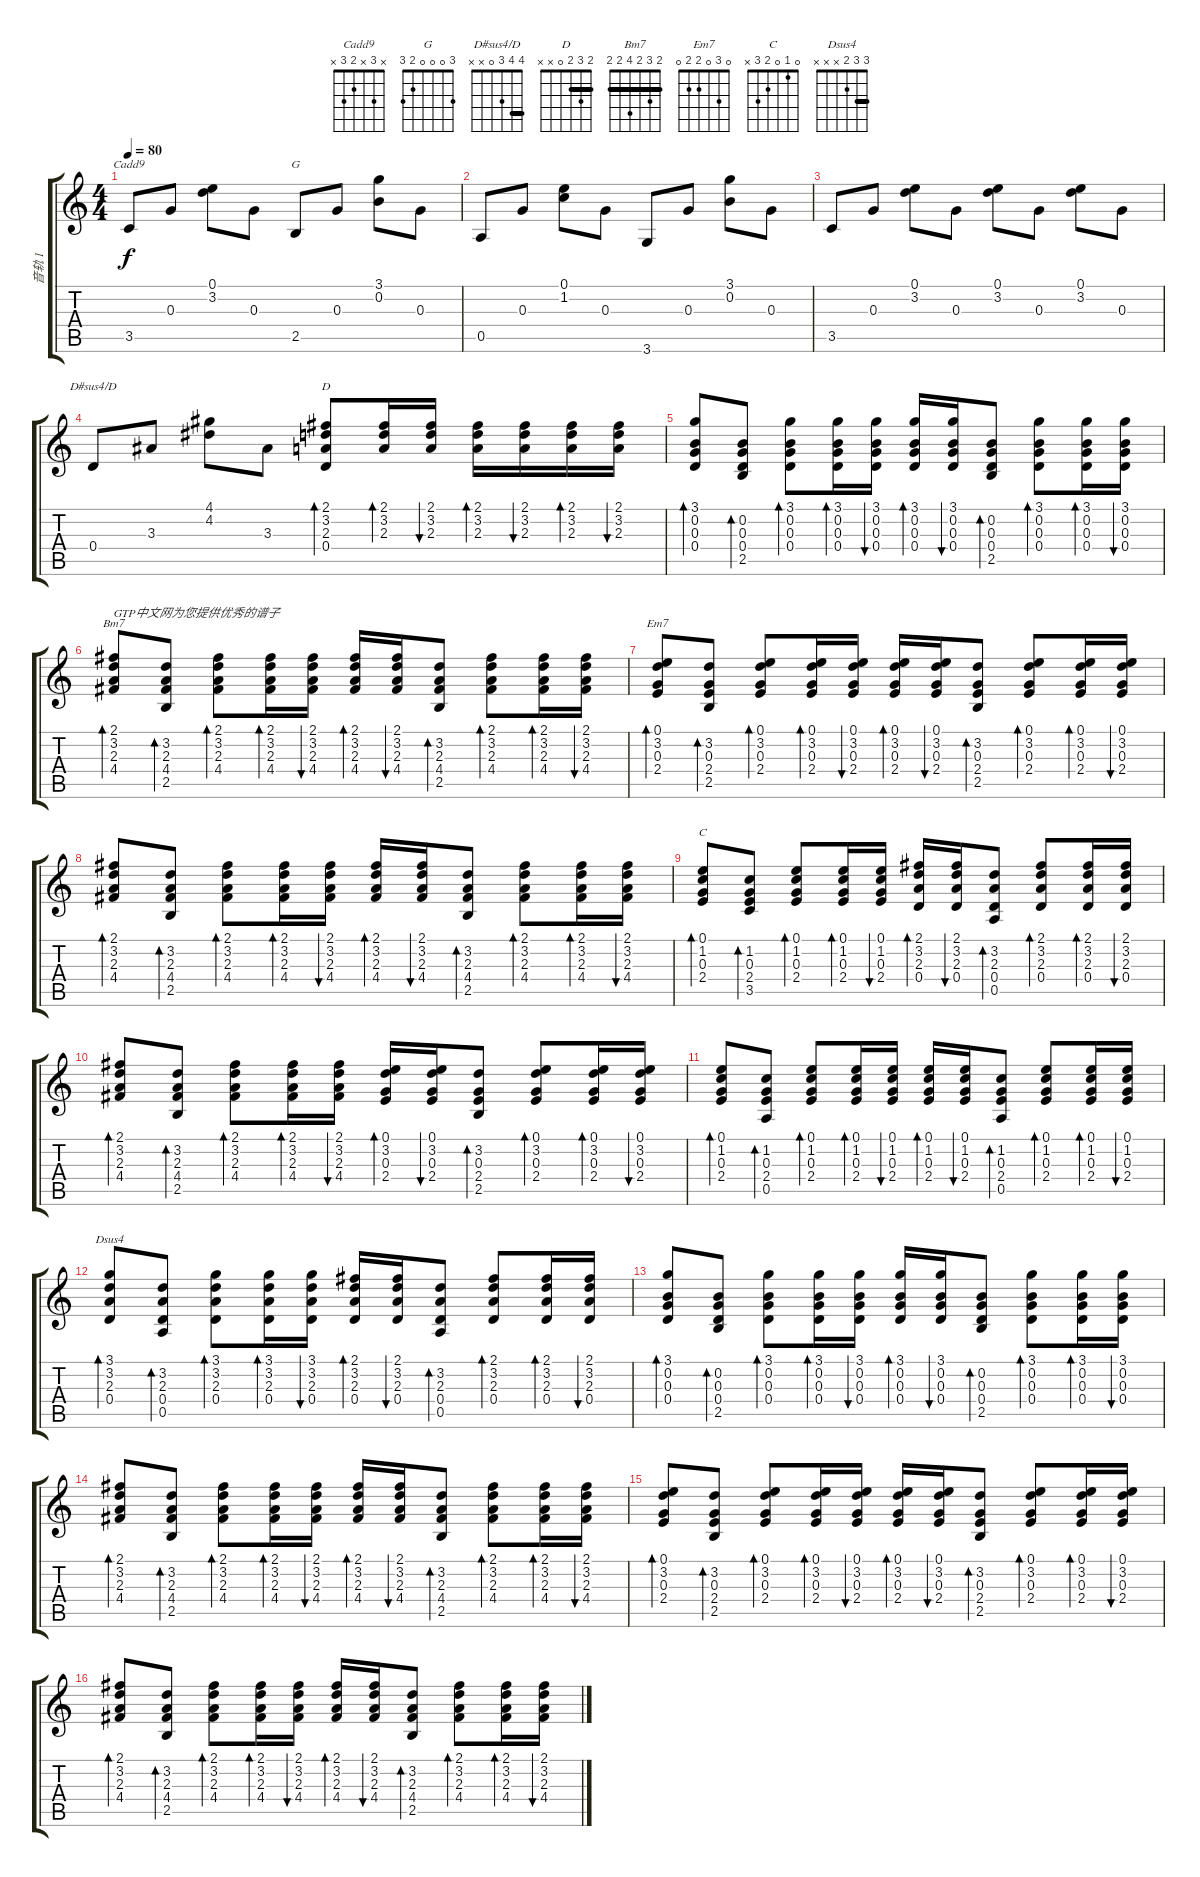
\track ("音轨 1" "音轨 1") {instrument acousticguitarsteel}
\staff {score tabs}
\tuning (E4 B3 G3 D3 A2 E2) {hide}
\chord ("Cadd9" x 3 x 2 3 x)
\chord ("G" 3 0 0 0 2 3)
\chord ("D#sus4/D" 4 4 3 0 x x) {barre 4}
\chord ("D" 2 3 2 0 x x) {barre 2}
\chord ("Bm7" 2 3 2 4 2 2) {barre 2}
\chord ("Em7" 0 3 0 2 2 0)
\chord ("C" 0 1 0 2 3 x)
\chord ("Dsus4" 3 3 2 x x x) {barre 3}
\ts (4 4)
\tempo 80
\clef g2
\ks c
3.5.8{ch "Cadd9" dy f} 0.3.8 (0.1 3.2).8 0.3.8 2.5.8{ch "G"} 0.3.8 (3.1 0.2).8 0.3.8 |
0.5.8 0.3.8 (0.1 1.2).8 0.3.8 3.6.8 0.3.8 (3.1 0.2).8 0.3.8 |
3.5.8 0.3.8 (0.1 3.2).8 0.3.8 (0.1 3.2).8 0.3.8 (0.1 3.2).8 0.3.8 |
0.4.8{ch "D#sus4/D"} 3.3.8 (4.1 4.2).8 3.3.8 (2.1 3.2 2.3 0.4).8{bd 480 ch "D"} (2.1 3.2 2.3).16{bd 60} (2.1 3.2 2.3).16{bu 60} (2.1 3.2 2.3).16{bd 60} (2.1 3.2 2.3).16{bu 480} (2.1 3.2 2.3).16{bd 480} (2.1 3.2 2.3).16{bu 480} |
(3.1 0.2 0.3 0.4).8{bd 60} (0.2 0.3 0.4 2.5).8{bd 60} (3.1 0.2 0.3 0.4).8{bd 60} (3.1 0.2 0.3 0.4).16{bd 60} (3.1 0.2 0.3 0.4).16{bu 60} (3.1 0.2 0.3 0.4).16{bd 60} (3.1 0.2 0.3 0.4).16{bu 60} (0.2 0.3 0.4 2.5).8{bd 60} (3.1 0.2 0.3 0.4).8{bd 60} (3.1 0.2 0.3 0.4).16{bd 60} (3.1 0.2 0.3 0.4).16{bu 60} |
(2.1 3.2 2.3 4.4).8{bd 60 ch "Bm7" txt "GTP中文网为您提供优秀的谱子"} (3.2 2.3 4.4 2.5).8{bd 60} (2.1 3.2 2.3 4.4).8{bd 60} (2.1 3.2 2.3 4.4).16{bd 60} (2.1 3.2 2.3 4.4).16{bu 60} (2.1 3.2 2.3 4.4).16{bd 60} (2.1 3.2 2.3 4.4).16{bu 60} (3.2 2.3 4.4 2.5).8{bd 60} (2.1 3.2 2.3 4.4).8{bd 60} (2.1 3.2 2.3 4.4).16{bd 60} (2.1 3.2 2.3 4.4).16{bu 60} |
(0.1 3.2 0.3 2.4).8{bd 60 ch "Em7"} (3.2 0.3 2.4 2.5).8{bd 60} (0.1 3.2 0.3 2.4).8{bd 60} (0.1 3.2 0.3 2.4).16{bd 60} (0.1 3.2 0.3 2.4).16{bu 60} (0.1 3.2 0.3 2.4).16{bd 60} (0.1 3.2 0.3 2.4).16{bu 60} (3.2 0.3 2.4 2.5).8{bd 60} (0.1 3.2 0.3 2.4).8{bd 60} (0.1 3.2 0.3 2.4).16{bd 60} (0.1 3.2 0.3 2.4).16{bu 60} |
(2.1 3.2 2.3 4.4).8{bd 60} (3.2 2.3 4.4 2.5).8{bd 60} (2.1 3.2 2.3 4.4).8{bd 60} (2.1 3.2 2.3 4.4).16{bd 60} (2.1 3.2 2.3 4.4).16{bu 60} (2.1 3.2 2.3 4.4).16{bd 60} (2.1 3.2 2.3 4.4).16{bu 60} (3.2 2.3 4.4 2.5).8{bd 60} (2.1 3.2 2.3 4.4).8{bd 60} (2.1 3.2 2.3 4.4).16{bd 60} (2.1 3.2 2.3 4.4).16{bu 60} |
(0.1 1.2 0.3 2.4).8{bd 60 ch "C"} (1.2 0.3 2.4 3.5).8{bd 60} (0.1 1.2 0.3 2.4).8{bd 60} (0.1 1.2 0.3 2.4).16{bd 60} (0.1 1.2 0.3 2.4).16{bu 60} (2.1 3.2 2.3 0.4).16{bd 60} (2.1 3.2 2.3 0.4).16{bu 60} (3.2 2.3 0.4 0.5).8{bd 60} (2.1 3.2 2.3 0.4).8{bd 60} (2.1 3.2 2.3 0.4).16{bd 60} (2.1 3.2 2.3 0.4).16{bu 60} |
(2.1 3.2 2.3 4.4).8{bd 60} (3.2 2.3 4.4 2.5).8{bd 60} (2.1 3.2 2.3 4.4).8{bd 60} (2.1 3.2 2.3 4.4).16{bd 60} (2.1 3.2 2.3 4.4).16{bu 60} (0.1 3.2 0.3 2.4).16{bd 60} (0.1 3.2 0.3 2.4).16{bu 60} (3.2 0.3 2.4 2.5).8{bd 60} (0.1 3.2 0.3 2.4).8{bd 60} (0.1 3.2 0.3 2.4).16{bd 60} (0.1 3.2 0.3 2.4).16{bu 60} |
(0.1 1.2 0.3 2.4).8{bd 60} (1.2 0.3 2.4 0.5).8{bd 60} (0.1 1.2 0.3 2.4).8{bd 60} (0.1 1.2 0.3 2.4).16{bd 60} (0.1 1.2 0.3 2.4).16{bu 60} (0.1 1.2 0.3 2.4).16{bd 60} (0.1 1.2 0.3 2.4).16{bu 60} (1.2 0.3 2.4 0.5).8{bd 60} (0.1 1.2 0.3 2.4).8{bd 60} (0.1 1.2 0.3 2.4).16{bd 60} (0.1 1.2 0.3 2.4).16{bu 60} |
(3.1 3.2 2.3 0.4).8{bd 60 ch "Dsus4"} (3.2 2.3 0.4 0.5).8{bd 60} (3.1 3.2 2.3 0.4).8{bd 60} (3.1 3.2 2.3 0.4).16{bd 60} (3.1 3.2 2.3 0.4).16{bu 60} (2.1 3.2 2.3 0.4).16{bd 60} (2.1 3.2 2.3 0.4).16{bu 60} (3.2 2.3 0.4 0.5).8{bd 60} (2.1 3.2 2.3 0.4).8{bd 60} (2.1 3.2 2.3 0.4).16{bd 60} (2.1 3.2 2.3 0.4).16{bu 60} |
(3.1 0.2 0.3 0.4).8{bd 60} (0.2 0.3 0.4 2.5).8{bd 60} (3.1 0.2 0.3 0.4).8{bd 60} (3.1 0.2 0.3 0.4).16{bd 60} (3.1 0.2 0.3 0.4).16{bu 60} (3.1 0.2 0.3 0.4).16{bd 60} (3.1 0.2 0.3 0.4).16{bu 60} (0.2 0.3 0.4 2.5).8{bd 60} (3.1 0.2 0.3 0.4).8{bd 60} (3.1 0.2 0.3 0.4).16{bd 60} (3.1 0.2 0.3 0.4).16{bu 60} |
(2.1 3.2 2.3 4.4).8{bd 60} (3.2 2.3 4.4 2.5).8{bd 60} (2.1 3.2 2.3 4.4).8{bd 60} (2.1 3.2 2.3 4.4).16{bd 60} (2.1 3.2 2.3 4.4).16{bu 60} (2.1 3.2 2.3 4.4).16{bd 60} (2.1 3.2 2.3 4.4).16{bu 60} (3.2 2.3 4.4 2.5).8{bd 60} (2.1 3.2 2.3 4.4).8{bd 60} (2.1 3.2 2.3 4.4).16{bd 60} (2.1 3.2 2.3 4.4).16{bu 60} |
(0.1 3.2 0.3 2.4).8{bd 60} (3.2 0.3 2.4 2.5).8{bd 60} (0.1 3.2 0.3 2.4).8{bd 60} (0.1 3.2 0.3 2.4).16{bd 60} (0.1 3.2 0.3 2.4).16{bu 60} (0.1 3.2 0.3 2.4).16{bd 60} (0.1 3.2 0.3 2.4).16{bu 60} (3.2 0.3 2.4 2.5).8{bd 60} (0.1 3.2 0.3 2.4).8{bd 60} (0.1 3.2 0.3 2.4).16{bd 60} (0.1 3.2 0.3 2.4).16{bu 60} |
(2.1 3.2 2.3 4.4).8{bd 60} (3.2 2.3 4.4 2.5).8{bd 60} (2.1 3.2 2.3 4.4).8{bd 60} (2.1 3.2 2.3 4.4).16{bd 60} (2.1 3.2 2.3 4.4).16{bu 60} (2.1 3.2 2.3 4.4).16{bd 60} (2.1 3.2 2.3 4.4).16{bu 60} (3.2 2.3 4.4 2.5).8{bd 60} (2.1 3.2 2.3 4.4).8{bd 60} (2.1 3.2 2.3 4.4).16{bd 60} (2.1 3.2 2.3 4.4).16{bu 60}
